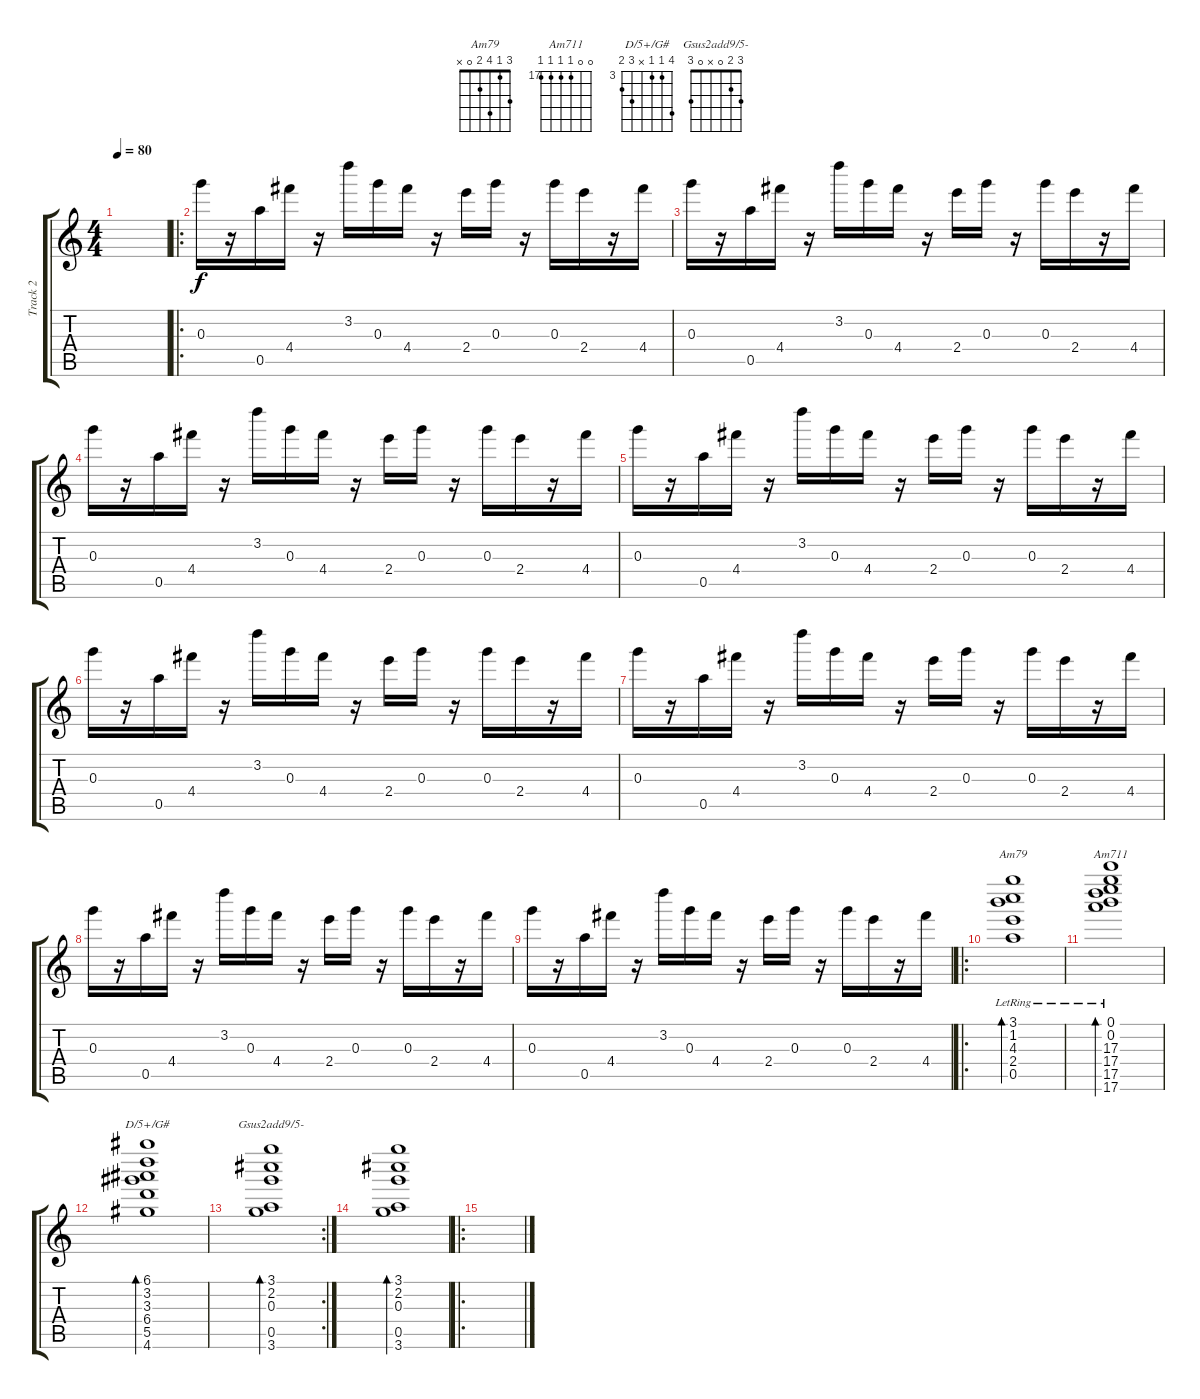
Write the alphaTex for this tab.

\track ("Track 2" "Track 2") {instrument electricguitarjazz}
\staff {score tabs}
\tuning (E6 B5 G5 D5 A4 E4) {hide}
\chord ("Am79" 3 1 4 2 0 x)
\chord ("Am711" 0 0 17 17 17 17) {firstfret 17}
\chord ("D/5+/G#" 6 3 3 x 5 4) {firstfret 3}
\chord ("Gsus2add9/5-" 3 2 0 x 0 3)
\ts (4 4)
\tempo 80
\clef g2
\ks c
|
\ro
0.3.16 r.16 0.5.16 4.4.16 r.16 3.2.16 0.3.16 4.4.16 r.16 2.4.16 0.3.16 r.16 0.3.16 2.4.16 r.16 4.4.16 |
0.3.16 r.16 0.5.16 4.4.16 r.16 3.2.16 0.3.16 4.4.16 r.16 2.4.16 0.3.16 r.16 0.3.16 2.4.16 r.16 4.4.16 |
0.3.16 r.16 0.5.16 4.4.16 r.16 3.2.16 0.3.16 4.4.16 r.16 2.4.16 0.3.16 r.16 0.3.16 2.4.16 r.16 4.4.16 |
0.3.16 r.16 0.5.16 4.4.16 r.16 3.2.16 0.3.16 4.4.16 r.16 2.4.16 0.3.16 r.16 0.3.16 2.4.16 r.16 4.4.16 |
0.3.16 r.16 0.5.16 4.4.16 r.16 3.2.16 0.3.16 4.4.16 r.16 2.4.16 0.3.16 r.16 0.3.16 2.4.16 r.16 4.4.16 |
0.3.16 r.16 0.5.16 4.4.16 r.16 3.2.16 0.3.16 4.4.16 r.16 2.4.16 0.3.16 r.16 0.3.16 2.4.16 r.16 4.4.16 |
0.3.16 r.16 0.5.16 4.4.16 r.16 3.2.16 0.3.16 4.4.16 r.16 2.4.16 0.3.16 r.16 0.3.16 2.4.16 r.16 4.4.16 |
0.3.16 r.16 0.5.16 4.4.16 r.16 3.2.16 0.3.16 4.4.16 r.16 2.4.16 0.3.16 r.16 0.3.16 2.4.16 r.16 4.4.16 |
\ro
(3.1{lr} 1.2{lr} 4.3{lr} 2.4{lr} 0.5{lr}).1{bd 480 ch "Am79"} |
(0.1 0.2 17.3 17.4 17.5 17.6{lr}).1{bd 480 ch "Am711"} |
(6.1 3.2 3.3 6.4 5.5 4.6).1{bd 480 ch "D/5+/G#"} |
\rc 2
(3.1 2.2 0.3 0.5 3.6).1{bd 480 ch "Gsus2add9/5-"} |
(3.1 2.2 0.3 0.5 3.6).1{bd 480} |
\ro
